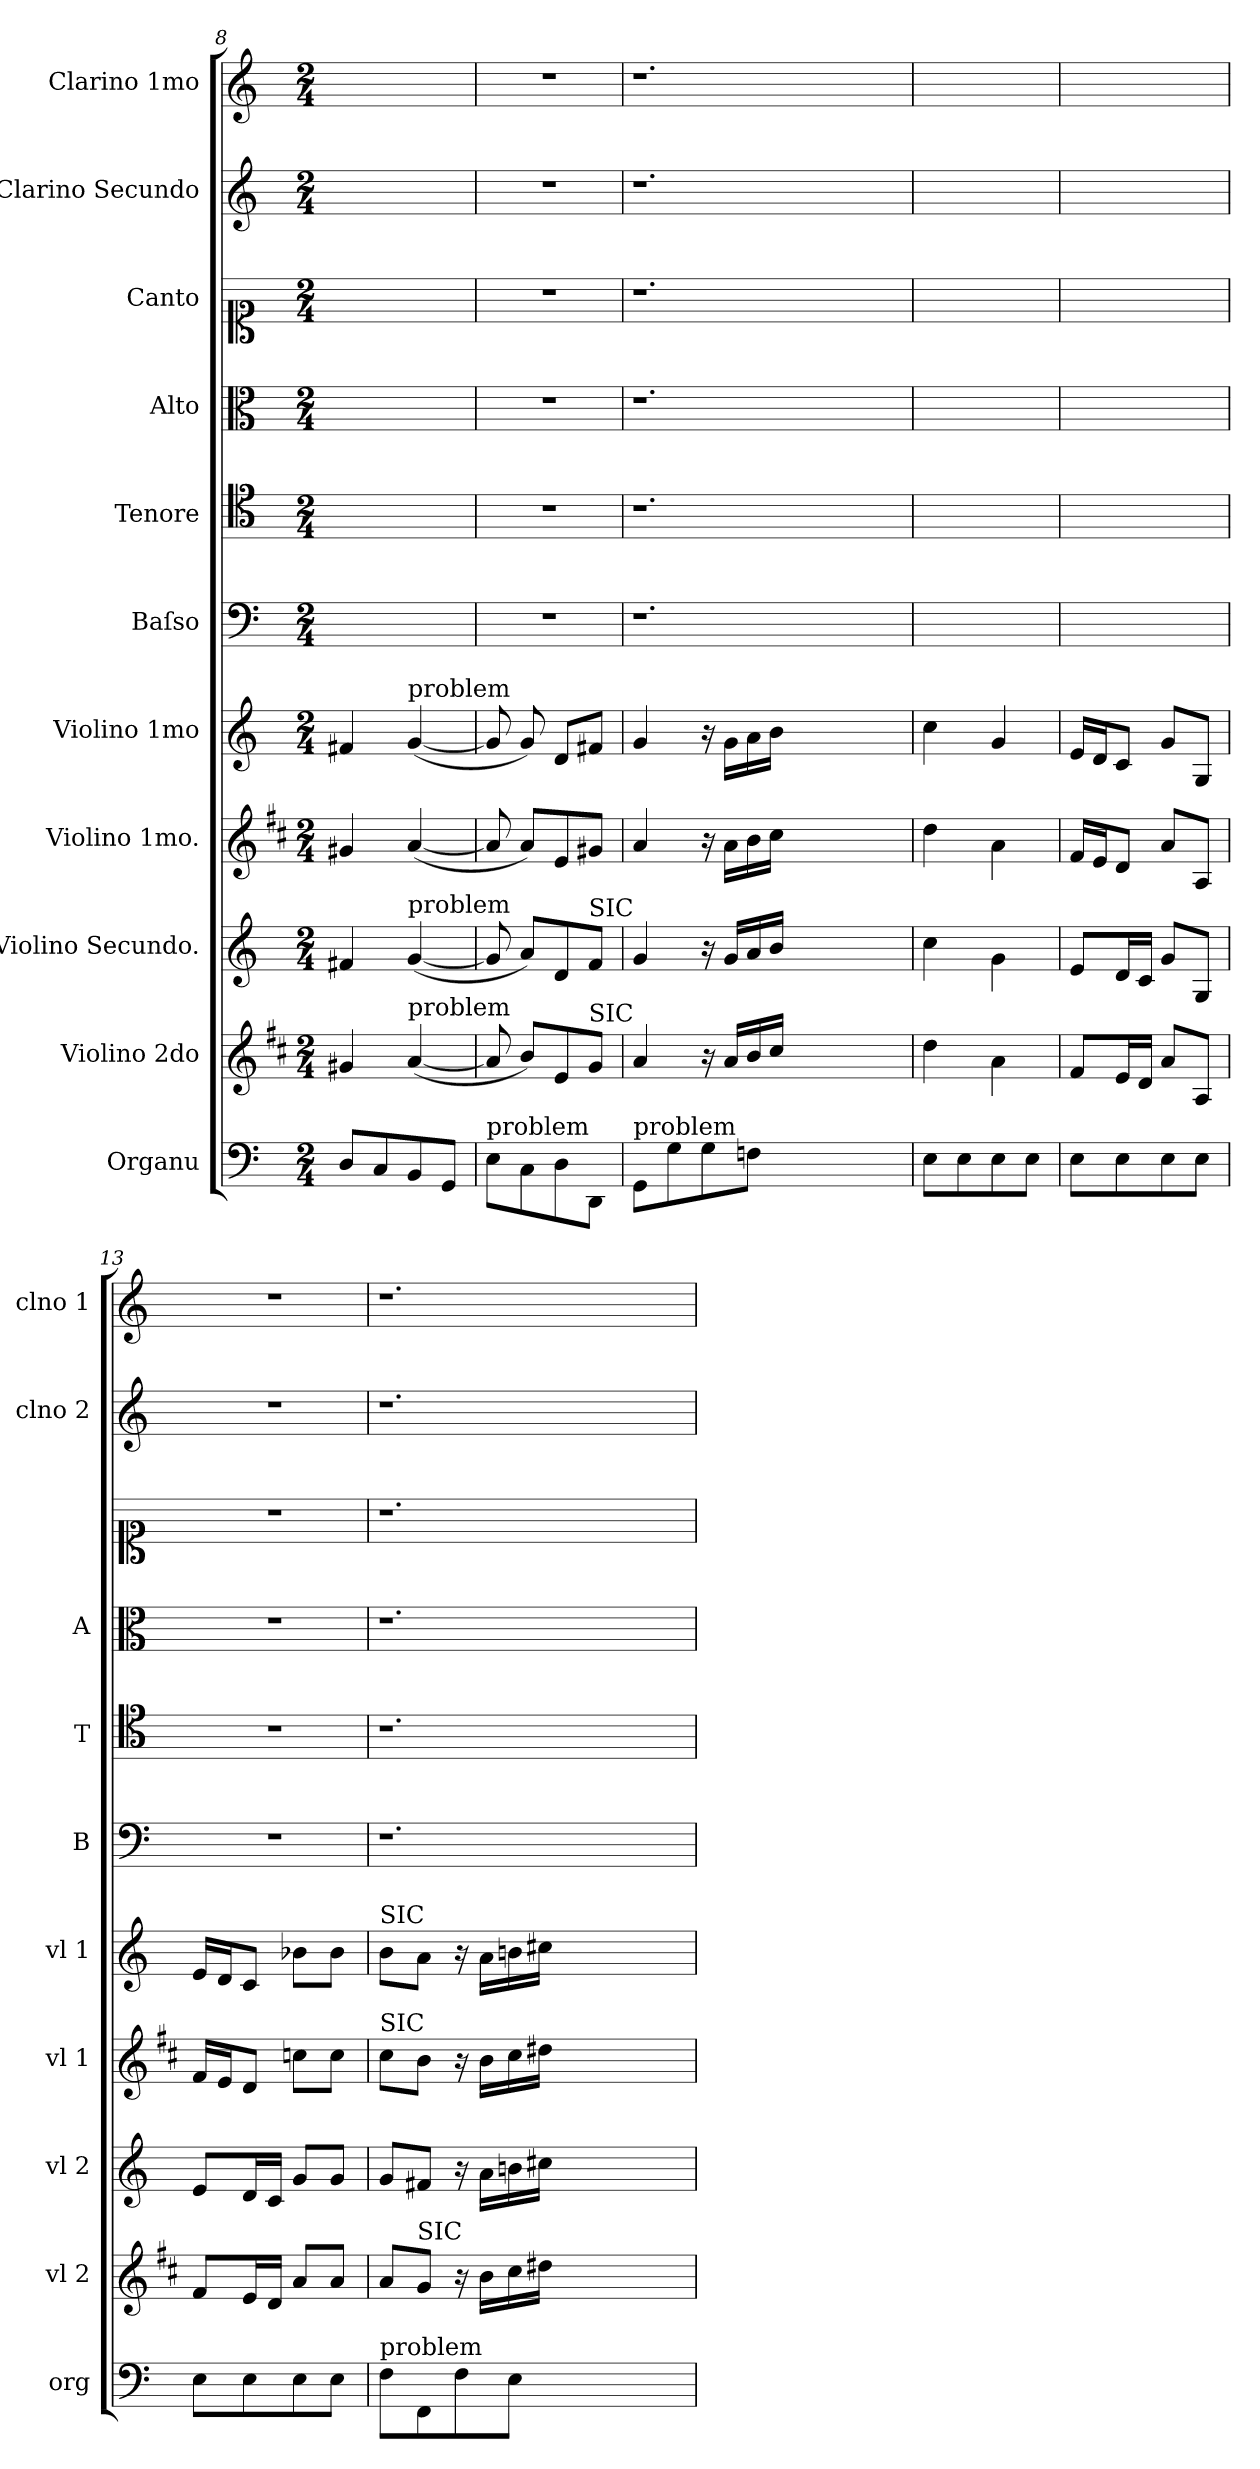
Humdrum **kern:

**kern	**kern	**kern	**kern	**kern	**kern	**kern	**kern	**kern	**kern	**kern
*part11	*part10	*part9	*part8	*part7	*part6	*part5	*part4	*part3	*part2	*part1
*staff11	*staff10	*staff9	*staff8	*staff7	*staff6	*staff5	*staff4	*staff3	*staff2	*staff1
*I"Organu	*I"Violino 2do	*I"Violino Secundo.	*I"Violino 1mo.	*I"Violino 1mo	*I"Baſso	*I"Tenore	*I"Alto	*I"Canto	*I"Clarino Secundo	*I"Clarino 1mo
*I'org	*I'vl 2	*I'vl 2	*I'vl 1	*I'vl 1	*I'B	*I'T	*I'A	*	*I'clno 2	*I'clno 1
*clefF4	*clefG2	*clefG2	*clefG2	*clefG2	*clefF4	*clefC4	*clefC3	*clefC1	*clefG2	*clefG2
*	*ITrd1c2	*	*ITrd1c2	*	*	*	*	*	*	*
*k[]	*k[]	*k[]	*k[]	*k[]	*k[]	*k[]	*k[]	*k[]	*k[]	*k[]
*M2/4	*M2/4	*M2/4	*M2/4	*M2/4	*M2/4	*M2/4	*M2/4	*M2/4	*M2/4	*M2/4
=8	=8	=8	=8	=8	=8	=8	=8	=8	=8	=8
8D/L	4f#X/	4f#X/	4f#X/	4f#X/	2ryy	2ryy	2ryy	2ryy	2ryy	2ryy
8C/	.	.	.	.	.	.	.	.	.	.
!	!	!	!	!LO:TX:a:t=problem	!	!	!	!	!	!
!	!	!LO:TX:a:t=problem	!	!	!	!	!	!	!	!
!	!LO:TX:a:t=problem	!	!	!	!	!	!	!	!	!
8BB/	([4g/	([4g/	([4g/	([4g/	.	.	.	.	.	.
8GG/J	.	.	.	.	.	.	.	.	.	.
=9	=9	=9	=9	=9	=9	=9	=9	=9	=9	=9
!LO:TX:a:t=problem	!	!	!	!	!	!	!	!	!	!
8E\L	8g/]	8g/]	8g/]	8g/]	2r	2r	2r	2r	2r	2r
8C\	8a/L)	8a/L)	8g/L)	8g/)	.	.	.	.	.	.
8D\	8d/	8d/	8d/	8d/L	.	.	.	.	.	.
!	!	!LO:TX:a:t=SIC	!	!	!	!	!	!	!	!
!	!LO:TX:a:t=SIC	!	!	!	!	!	!	!	!	!
8DD/J	8f/J	8f/J	8f#X/J	8f#X/J	.	.	.	.	.	.
=10	=10	=10	=10	=10	=10	=10	=10	=10	=10	=10
!LO:TX:a:t=problem	!	!	!	!	!	!	!	!	!	!
8GG/L	4g/	4g/	4g/	4g/	1.r	1.r	1.r	1.r	1.r	1.r
8G\	.	.	.	.	.	.	.	.	.	.
8G\	16r	16r	16r	16r	.	.	.	.	.	.
.	16g/LL	16g/LL	16g\LL	16g\LL	.	.	.	.	.	.
8Fn\J	16a/	16a/	16a\	16a\	.	.	.	.	.	.
.	16b/JJ	16b/JJ	16b\JJ	16b\JJ	.	.	.	.	.	.
1ryy	1ryy	1ryy	1ryy	1ryy	.	.	.	.	.	.
=11	=11	=11	=11	=11	=11	=11	=11	=11	=11	=11
8E\L	4cc\	4cc\	4cc\	4cc\	2ryy	2ryy	2ryy	2ryy	2ryy	2ryy
8E\	.	.	.	.	.	.	.	.	.	.
8E\	4g\	4g\	4g\	4g/	.	.	.	.	.	.
8E\J	.	.	.	.	.	.	.	.	.	.
=12	=12	=12	=12	=12	=12	=12	=12	=12	=12	=12
8E\L	8e/L	8e/L	16e/LL	16e/LL	2ryy	2ryy	2ryy	2ryy	2ryy	2ryy
.	.	.	16d/J	16d/J	.	.	.	.	.	.
8E\	16d/L	16d/L	8c/J	8c/J	.	.	.	.	.	.
.	16c/JJ	16c/JJ	.	.	.	.	.	.	.	.
8E\	8g/L	8g/L	8g/L	8g/L	.	.	.	.	.	.
8E\J	8G/J	8G/J	8G/J	8G/J	.	.	.	.	.	.
=13	=13	=13	=13	=13	=13	=13	=13	=13	=13	=13
8E\L	8e/L	8e/L	16e/LL	16e/LL	2r	2r	2r	2r	2r	2r
.	.	.	16d/J	16d/J	.	.	.	.	.	.
8E\	16d/L	16d/L	8c/J	8c/J	.	.	.	.	.	.
.	16c/JJ	16c/JJ	.	.	.	.	.	.	.	.
8E\	8g/L	8g/L	8b-X\L	8b-X\L	.	.	.	.	.	.
8E\J	8g/J	8g/J	8b-\J	8b-\J	.	.	.	.	.	.
=14	=14	=14	=14	=14	=14	=14	=14	=14	=14	=14
!	!	!	!	!LO:TX:a:t=SIC	!	!	!	!	!	!
!	!	!	!LO:TX:a:t=SIC	!	!	!	!	!	!	!
!LO:TX:a:t=problem	!	!	!	!	!	!	!	!	!	!
8F\L	8g/L	8g/L	8b\L	8b\L	1.r	1.r	1.r	1.r	1.r	1.r
!	!LO:TX:a:t=SIC	!	!	!	!	!	!	!	!	!
8FF/	8f/J	8f#X/J	8a\J	8a\J	.	.	.	.	.	.
8F\	16r	16r	16r	16r	.	.	.	.	.	.
.	16a\LL	16a\LL	16a\LL	16a\LL	.	.	.	.	.	.
8E\J	16b\	16bn\	16b\	16bn\	.	.	.	.	.	.
.	16cc#X\JJ	16cc#X\JJ	16cc#X\JJ	16cc#X\JJ	.	.	.	.	.	.
1ryy	1ryy	1ryy	1ryy	1ryy	.	.	.	.	.	.
=	=	=	=	=	=	=	=	=	=	=
*-	*-	*-	*-	*-	*-	*-	*-	*-	*-	*-
